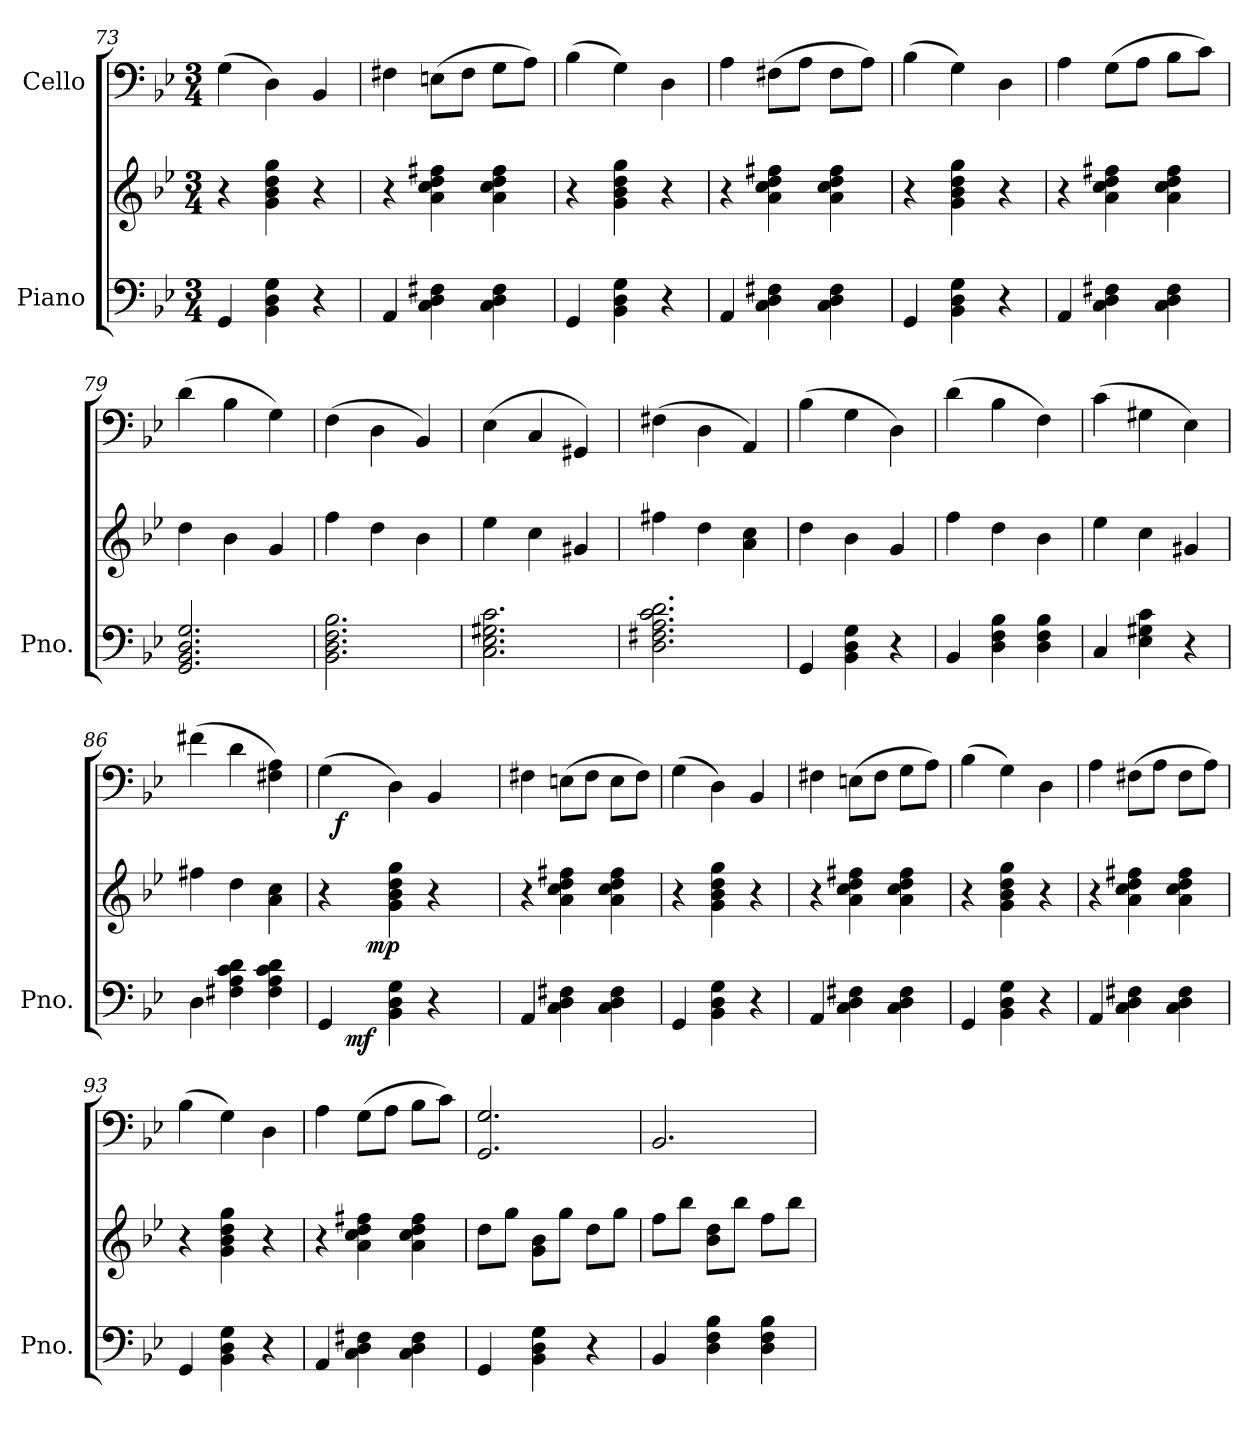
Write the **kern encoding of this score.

**kern	**kern	**dynam	**kern	**dynam
*part2	*part2	*part2	*part1	*part1
*staff3	*staff2	*staff2/3	*staff1	*staff1
*I"Piano	*	*	*I"Cello	*
*I'Pno.	*	*	*	*
*clefF4	*clefG2	*	*clefF4	*
*k[b-e-]	*k[b-e-]	*	*k[b-e-]	*
*g:	*g:	*	*g:	*
*M3/4	*M3/4	*	*M3/4	*
=73	=73	=73	=73	=73
4GG/	4r	.	(>4G\	.
4BB-\ 4D\ 4G\	4g\ 4b-\ 4dd\ 4gg\	.	4D\)	.
4r	4r	.	4BB-/	.
=74	=74	=74	=74	=74
4AA/	4r	.	4F#X\	.
4C\ 4D\ 4F#X\	4a\ 4cc\ 4dd\ 4ff#X\	.	(>8En\L	.
.	.	.	8F#\J	.
4C\ 4D\ 4F#\	4a\ 4cc\ 4dd\ 4ff#\	.	8G\L	.
.	.	.	8A\J)	.
=75	=75	=75	=75	=75
4GG/	4r	.	(>4B-\	.
4BB-\ 4D\ 4G\	4g\ 4b-\ 4dd\ 4gg\	.	4G\)	.
4r	4r	.	4D\	.
=76	=76	=76	=76	=76
4AA/	4r	.	4A\	.
4C\ 4D\ 4F#X\	4a\ 4cc\ 4dd\ 4ff#X\	.	(>8F#X\L	.
.	.	.	8A\J	.
4C\ 4D\ 4F#\	4a\ 4cc\ 4dd\ 4ff#\	.	8F#\L	.
.	.	.	8A\J)	.
=77	=77	=77	=77	=77
4GG/	4r	.	(>4B-\	.
4BB-\ 4D\ 4G\	4g\ 4b-\ 4dd\ 4gg\	.	4G\)	.
4r	4r	.	4D\	.
!!LO:PB:g=z
=78	=78	=78	=78	=78
4AA/	4r	.	4A\	.
4C\ 4D\ 4F#X\	4a\ 4cc\ 4dd\ 4ff#X\	.	(>8G\L	.
.	.	.	8A\J	.
4C\ 4D\ 4F#\	4a\ 4cc\ 4dd\ 4ff#\	.	8B-\L	.
.	.	.	8c\J)	.
=79	=79	=79	=79	=79
2.GG/ 2.BB-/ 2.D/ 2.G/	4dd\	.	(>4d\	.
.	4b-\	.	4B-\	.
.	4g/	.	4G\)	.
=80	=80	=80	=80	=80
2.BB-\ 2.D\ 2.F\ 2.B-\	4ff\	.	(>4F\	.
.	4dd\	.	4D\	.
.	4b-\	.	4BB-/)	.
=81	=81	=81	=81	=81
2.C\ 2.E-\ 2.G#X\ 2.c\	4ee-\	.	(>4E-\	.
.	4cc\	.	4C/	.
.	4g#X/	.	4GG#X/)	.
=82	=82	=82	=82	=82
2.D\ 2.F#X\ 2.A\ 2.c\ 2.d\	4ff#X\	.	(>4F#X\	.
.	4dd\	.	4D\	.
.	4a\ 4cc\	.	4AA/)	.
=83	=83	=83	=83	=83
4GG/	4dd\	.	(>4B-\	.
4BB-\ 4D\ 4G\	4b-\	.	4G\	.
4r	4g/	.	4D\)	.
=84	=84	=84	=84	=84
4BB-/	4ff\	.	(>4d\	.
4D\ 4F\ 4B-\	4dd\	.	4B-\	.
4D\ 4F\ 4B-\	4b-\	.	4F\)	.
!!LO:LB:g=z
=85	=85	=85	=85	=85
4C/	4ee-\	.	(>4c\	.
4E-\ 4G#X\ 4c\	4cc\	.	4G#X\	.
4r	4g#X/	.	4E-\)	.
=86	=86	=86	=86	=86
4D\	4ff#X\	.	(>4f#X\	.
4F#X\ 4A\ 4c\ 4d\	4dd\	.	4d\	.
4F#\ 4A\ 4c\ 4d\	4a\ 4cc\	.	4F#X\ 4A\)	.
=87	=87	=87	=87	=87
*^	*^	*	*^	*
4GG/	16.ryy	4r	8ryy	.	(>4G\	16ryy	.
!	!	!	!	!	!	!	!LO:DY:b
.	.	.	.	.	.	2ryy	f
!	!	!	!	!LO:DY:b=2	!	!	!
.	2ryy	.	.	mf	.	.	.
.	.	.	32ryy	.	.	.	.
!	!	!	!	!LO:DY:b	!	!	!
.	.	.	2ryy	mp	.	.	.
4BB-\ 4D\ 4G\	.	4g\ 4b-\ 4dd\ 4gg\	.	.	4D\)	.	.
4r	.	4r	.	.	4BB-/	.	.
.	.	.	.	.	.	8.ryy	.
.	8ryy	.	.	.	.	.	.
.	.	.	16.ryy	.	.	.	.
.	32ryy	.	.	.	.	.	.
*v	*v	*	*	*	*v	*v	*
*	*v	*v	*	*	*
=88	=88	=88	=88	=88
4AA/	4r	.	4F#X\	.
4C\ 4D\ 4F#X\	4a\ 4cc\ 4dd\ 4ff#X\	.	(>8En\L	.
.	.	.	8F#\J	.
4C\ 4D\ 4F#\	4a\ 4cc\ 4dd\ 4ff#\	.	8E\L	.
.	.	.	8F#\J)	.
=89	=89	=89	=89	=89
4GG/	4r	.	(>4G\	.
4BB-\ 4D\ 4G\	4g\ 4b-\ 4dd\ 4gg\	.	4D\)	.
4r	4r	.	4BB-/	.
=90	=90	=90	=90	=90
4AA/	4r	.	4F#X\	.
4C\ 4D\ 4F#X\	4a\ 4cc\ 4dd\ 4ff#X\	.	(>8En\L	.
.	.	.	8F#\J	.
4C\ 4D\ 4F#\	4a\ 4cc\ 4dd\ 4ff#\	.	8G\L	.
.	.	.	8A\J)	.
!!LO:LB:g=z
=91	=91	=91	=91	=91
4GG/	4r	.	(>4B-\	.
4BB-\ 4D\ 4G\	4g\ 4b-\ 4dd\ 4gg\	.	4G\)	.
4r	4r	.	4D\	.
=92	=92	=92	=92	=92
4AA/	4r	.	4A\	.
4C\ 4D\ 4F#X\	4a\ 4cc\ 4dd\ 4ff#X\	.	(>8F#X\L	.
.	.	.	8A\J	.
4C\ 4D\ 4F#\	4a\ 4cc\ 4dd\ 4ff#\	.	8F#\L	.
.	.	.	8A\J)	.
=93	=93	=93	=93	=93
4GG/	4r	.	(>4B-\	.
4BB-\ 4D\ 4G\	4g\ 4b-\ 4dd\ 4gg\	.	4G\)	.
4r	4r	.	4D\	.
=94	=94	=94	=94	=94
4AA/	4r	.	4A\	.
4C\ 4D\ 4F#X\	4a\ 4cc\ 4dd\ 4ff#X\	.	(>8G\L	.
.	.	.	8A\J	.
4C\ 4D\ 4F#\	4a\ 4cc\ 4dd\ 4ff#\	.	8B-\L	.
.	.	.	8c\J)	.
=95	=95	=95	=95	=95
4GG/	8dd\L	.	2.GG/ 2.G/	.
.	8gg\J	.	.	.
4BB-\ 4D\ 4G\	8g\ 8b-\L	.	.	.
.	8gg\J	.	.	.
4r	8dd\L	.	.	.
.	8gg\J	.	.	.
=96	=96	=96	=96	=96
4BB-/	8ff\L	.	2.BB-/	.
.	8bb-\J	.	.	.
4D\ 4F\ 4B-\	8b-\ 8dd\L	.	.	.
.	8bb-\J	.	.	.
4D\ 4F\ 4B-\	8ff\L	.	.	.
.	8bb-\J	.	.	.
=	=	=	=	=
*-	*-	*-	*-	*-
